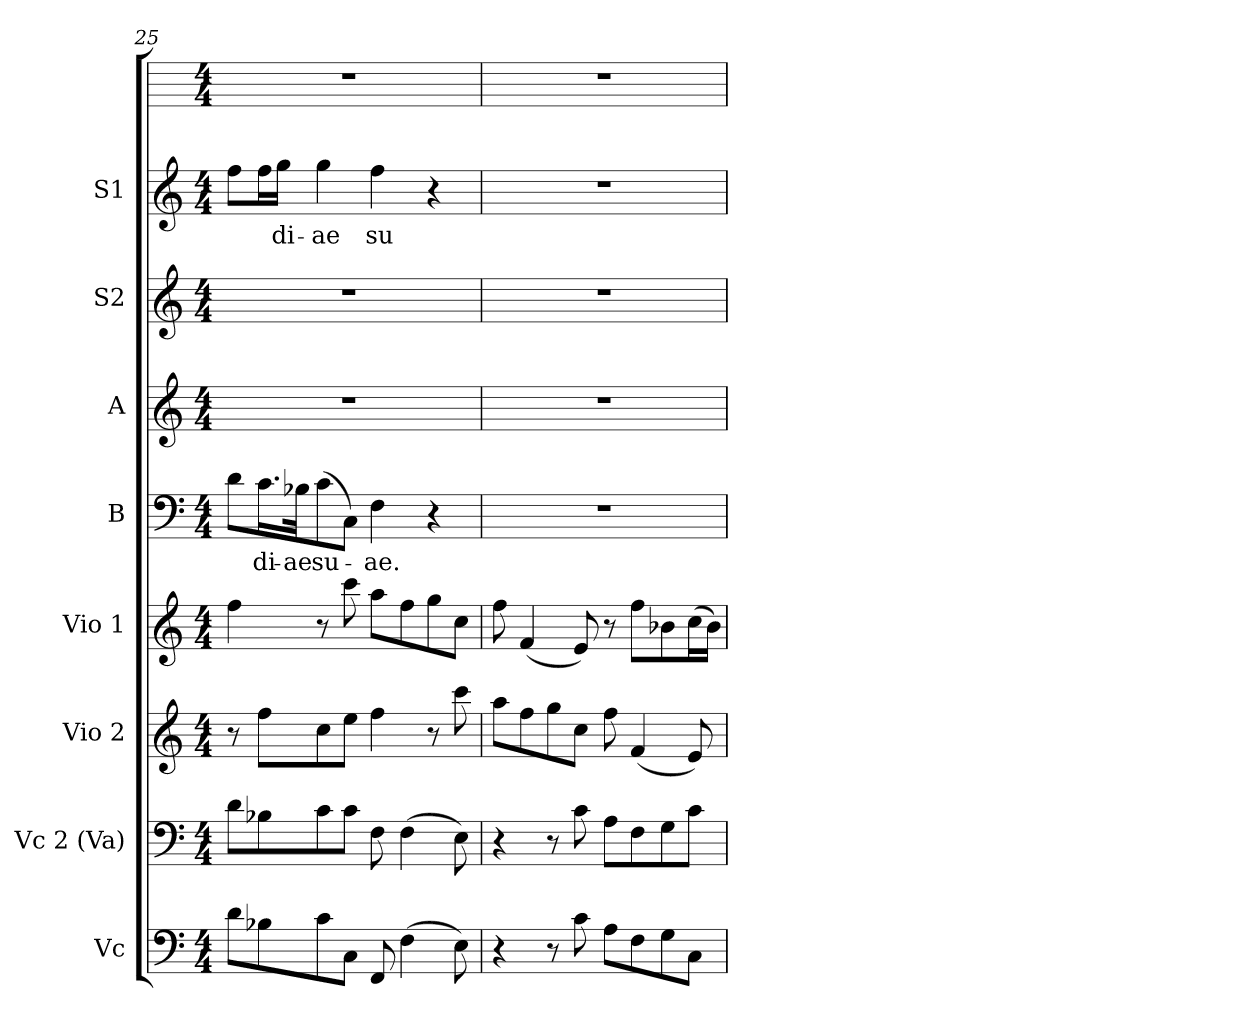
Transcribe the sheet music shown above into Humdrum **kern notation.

**kern	**kern	**kern	**kern	**kern	**text	**kern	**kern	**kern	**text	**kern
*part9	*part8	*part7	*part6	*part5	*part5	*part4	*part3	*part2	*part2	*part1
*staff9	*staff8	*staff7	*staff6	*staff5	*staff5	*staff4	*staff3	*staff2	*staff2	*staff1
*I"Vc	*I"Vc 2 (Va)	*I"Vio 2	*I"Vio 1	*I"B	*	*I"A	*I"S2	*I"S1	*	*
*clefF4	*clefF4	*clefG2	*clefG2	*clefF4	*	*clefG2	*clefG2	*clefG2	*	*
*M4/4	*M4/4	*M4/4	*M4/4	*M4/4	*	*M4/4	*M4/4	*M4/4	*	*M4/4
=25	=25	=25	=25	=25	=25	=25	=25	=25	=25	=25
8d\L	8d\L	8r	4ff	8d\L	.	1r	1r	8ff\L	.	1r
8B-X\	8B-X\	8ff\L	.	16.c\	-di-	.	.	16ff\	--	.
.	.	.	.	.	.	.	.	16gg\J	-di-	.
.	.	.	.	32B-X\	-ae	.	.	.	.	.
8c\	8c\	8cc\	8r	(8c\	su-	.	.	4gg	-ae	.
8C\J	8c\J	8ee\J	8ccc	8C\J)	.	.	.	.	.	.
8FF	8F	4ff	8aa\L	4F	-ae.	.	.	4ff	su-	.
(4F	(4F	.	8ff\	.	.	.	.	.	.	.
.	.	8r	8gg\	4r	.	.	.	4r	.	.
8E)	8E)	8ccc	8cc\J	.	.	.	.	.	.	.
=26	=26	=26	=26	=26	=26	=26	=26	=26	=26	=26
4r	4r	8aa\L	8ff	1r	.	1r	1r	1r	.	1r
.	.	8ff\	(4f	.	.	.	.	.	.	.
8r	8r	8gg\	.	.	.	.	.	.	.	.
8c	8c	8cc\J	8e)	.	.	.	.	.	.	.
8A\L	8A\L	8ff	8r	.	.	.	.	.	.	.
8F\	8F\	(4f	8ff\L	.	.	.	.	.	.	.
8G\	8G\	.	8b-X\	.	.	.	.	.	.	.
8C\J	8c\J	8e)	(16cc\	.	.	.	.	.	.	.
.	.	.	16b-\J)	.	.	.	.	.	.	.
=	=	=	=	=	=	=	=	=	=	=
*-	*-	*-	*-	*-	*-	*-	*-	*-	*-	*-
